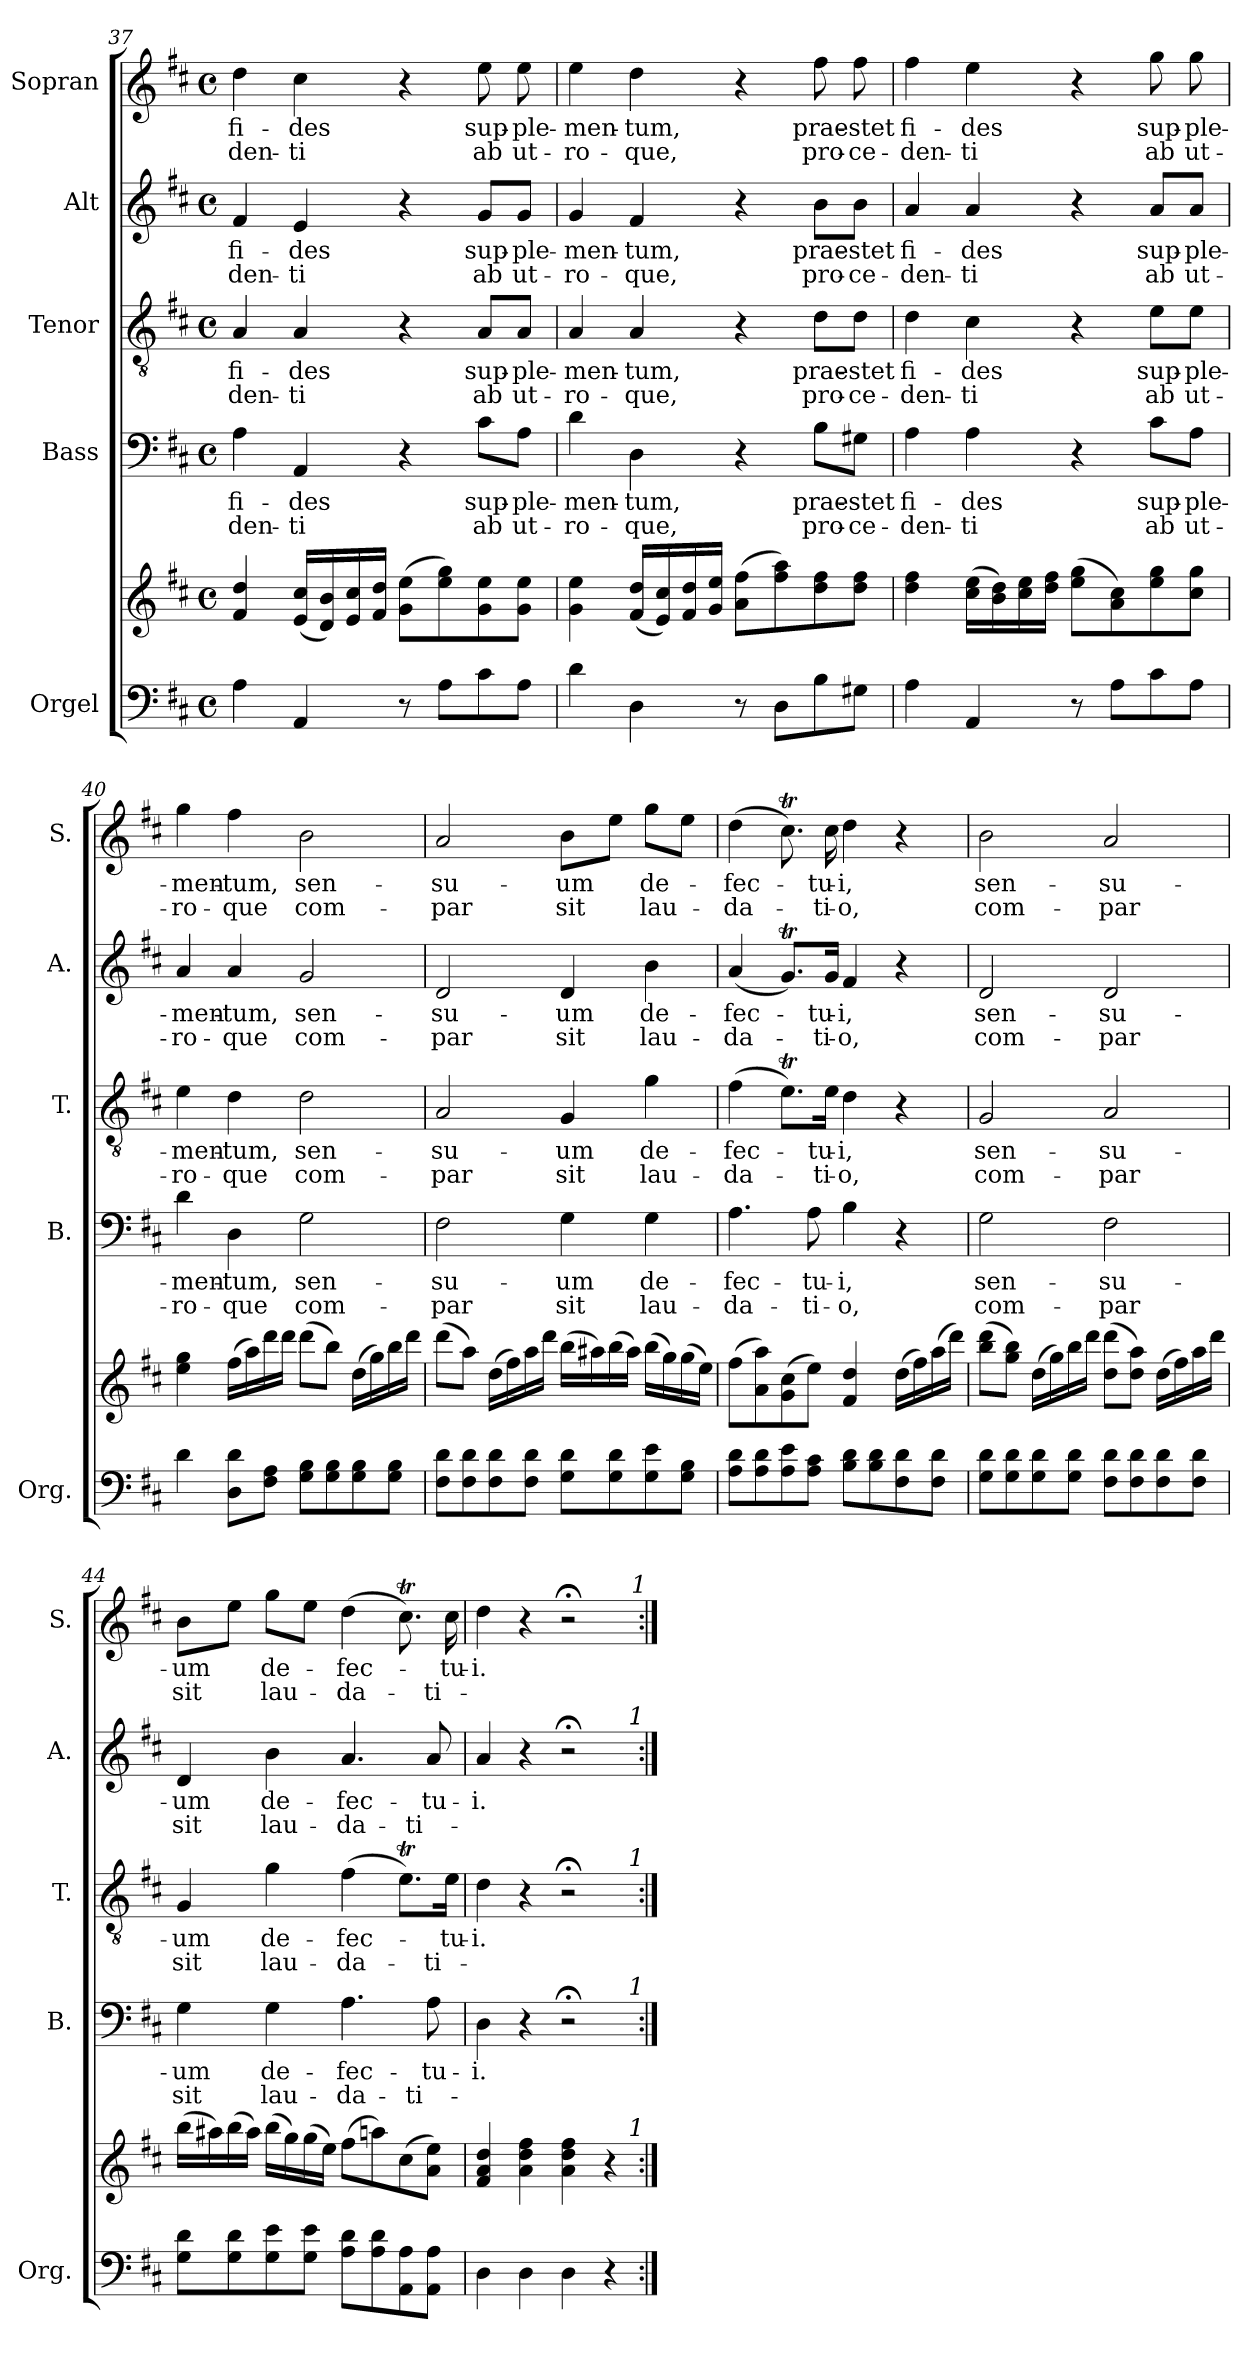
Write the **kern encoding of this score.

**kern	**kern	**kern	**text	**text	**kern	**text	**text	**kern	**text	**text	**kern	**text	**text
*part5	*part5	*part4	*part4	*part4	*part3	*part3	*part3	*part2	*part2	*part2	*part1	*part1	*part1
*staff6	*staff5	*staff4	*staff4	*staff4	*staff3	*staff3	*staff3	*staff2	*staff2	*staff2	*staff1	*staff1	*staff1
*I"Orgel	*	*I"Bass	*	*	*I"Tenor	*	*	*I"Alt	*	*	*I"Sopran	*	*
*I'Org.	*	*I'B.	*	*	*I'T.	*	*	*I'A.	*	*	*I'S.	*	*
!!LO:PB:g=z
*clefF4	*clefG2	*clefF4	*	*	*clefGv2	*	*	*clefG2	*	*	*clefG2	*	*
*k[f#c#]	*k[f#c#]	*k[f#c#]	*	*	*k[f#c#]	*	*	*k[f#c#]	*	*	*k[f#c#]	*	*
*D:	*D:	*D:	*	*	*D:	*	*	*D:	*	*	*D:	*	*
*M4/4	*M4/4	*M4/4	*	*	*M4/4	*	*	*M4/4	*	*	*M4/4	*	*
*met(c)	*met(c)	*met(c)	*	*	*met(c)	*	*	*met(c)	*	*	*met(c)	*	*
=37	=37	=37	=37	=37	=37	=37	=37	=37	=37	=37	=37	=37	=37
!	!	!	!LO:LY:b	!LO:LY:b	!	!LO:LY:b	!LO:LY:b	!	!LO:LY:b	!LO:LY:b	!	!LO:LY:b	!LO:LY:b
4A\	4f#/ 4dd/	4A\	fi-	-den-	4A/	fi-	-den-	4f#/	fi-	-den-	4dd\	fi-	-den-
!	!	!	!LO:LY:b	!LO:LY:b	!	!LO:LY:b	!LO:LY:b	!	!LO:LY:b	!LO:LY:b	!	!LO:LY:b	!LO:LY:b
4AA/	(<16e/ 16cc#/LL	4AA/	-des	-ti	4A/	-des	-ti	4e/	-des	-ti	4cc#\	-des	-ti
.	16d/ 16b/)	.	.	.	.	.	.	.	.	.	.	.	.
.	16e/ 16cc#/	.	.	.	.	.	.	.	.	.	.	.	.
.	16f#/ 16dd/JJ	.	.	.	.	.	.	.	.	.	.	.	.
8r	(>8g\ 8ee\L	4r	.	.	4r	.	.	4r	.	.	4r	.	.
8A\L	8ee\ 8gg\)	.	.	.	.	.	.	.	.	.	.	.	.
!	!	!	!LO:LY:b	!LO:LY:b	!	!LO:LY:b	!LO:LY:b	!	!LO:LY:b	!LO:LY:b	!	!LO:LY:b	!LO:LY:b
8c#\	8g\ 8ee\	8c#\L	sup-	ab	8A/L	sup-	ab	8g/L	sup-	ab	8ee\	sup-	ab
!	!	!	!LO:LY:b	!LO:LY:b	!	!LO:LY:b	!LO:LY:b	!	!LO:LY:b	!LO:LY:b	!	!LO:LY:b	!LO:LY:b
8A\J	8g\ 8ee\J	8A\J	-ple-	ut-	8A/J	-ple-	ut-	8g/J	-ple-	ut-	8ee\	-ple-	ut-
=38	=38	=38	=38	=38	=38	=38	=38	=38	=38	=38	=38	=38	=38
!	!	!	!LO:LY:b	!LO:LY:b	!	!LO:LY:b	!LO:LY:b	!	!LO:LY:b	!LO:LY:b	!	!LO:LY:b	!LO:LY:b
4d\	4g\ 4ee\	4d\	-men-	-ro-	4A/	-men-	-ro-	4g/	-men-	-ro-	4ee\	-men-	-ro-
!	!	!	!LO:LY:b	!LO:LY:b	!	!LO:LY:b	!LO:LY:b	!	!LO:LY:b	!LO:LY:b	!	!LO:LY:b	!LO:LY:b
4D\	(<16f#/ 16dd/LL	4D\	-tum,	-que,	4A/	-tum,	-que,	4f#/	-tum,	-que,	4dd\	-tum,	-que,
.	16e/ 16cc#/)	.	.	.	.	.	.	.	.	.	.	.	.
.	16f#/ 16dd/	.	.	.	.	.	.	.	.	.	.	.	.
.	16g/ 16ee/JJ	.	.	.	.	.	.	.	.	.	.	.	.
8r	(>8a\ 8ff#\L	4r	.	.	4r	.	.	4r	.	.	4r	.	.
8D\L	8ff#\ 8aa\)	.	.	.	.	.	.	.	.	.	.	.	.
!	!	!	!LO:LY:b	!LO:LY:b	!	!LO:LY:b	!LO:LY:b	!	!LO:LY:b	!LO:LY:b	!	!LO:LY:b	!LO:LY:b
8B\	8dd\ 8ff#\	8B\L	prae-	pro-	8d\L	prae-	pro-	8b\L	prae-	pro-	8ff#\	prae-	pro-
!	!	!	!LO:LY:b	!LO:LY:b	!	!LO:LY:b	!LO:LY:b	!	!LO:LY:b	!LO:LY:b	!	!LO:LY:b	!LO:LY:b
8G#X\J	8dd\ 8ff#\J	8G#X\J	-stet	-ce-	8d\J	-stet	-ce-	8b\J	-stet	-ce-	8ff#\	-stet	-ce-
=39	=39	=39	=39	=39	=39	=39	=39	=39	=39	=39	=39	=39	=39
!	!	!	!LO:LY:b	!LO:LY:b	!	!LO:LY:b	!LO:LY:b	!	!LO:LY:b	!LO:LY:b	!	!LO:LY:b	!LO:LY:b
4A\	4dd\ 4ff#\	4A\	fi-	-den-	4d\	fi-	-den-	4a/	fi-	-den-	4ff#\	fi-	-den-
!	!	!	!LO:LY:b	!LO:LY:b	!	!LO:LY:b	!LO:LY:b	!	!LO:LY:b	!LO:LY:b	!	!LO:LY:b	!LO:LY:b
4AA/	(>16cc#\ 16ee\LL	4A\	-des	-ti	4c#\	-des	-ti	4a/	-des	-ti	4ee\	-des	-ti
.	16b\ 16dd\)	.	.	.	.	.	.	.	.	.	.	.	.
.	16cc#\ 16ee\	.	.	.	.	.	.	.	.	.	.	.	.
.	16dd\ 16ff#\JJ	.	.	.	.	.	.	.	.	.	.	.	.
8r	(>8ee\ 8gg\L	4r	.	.	4r	.	.	4r	.	.	4r	.	.
8A\L	8a\ 8cc#\)	.	.	.	.	.	.	.	.	.	.	.	.
!	!	!	!LO:LY:b	!LO:LY:b	!	!LO:LY:b	!LO:LY:b	!	!LO:LY:b	!LO:LY:b	!	!LO:LY:b	!LO:LY:b
8c#\	8ee\ 8gg\	8c#\L	sup-	ab	8e\L	sup-	ab	8a/L	sup-	ab	8gg\	sup-	ab
!	!	!	!LO:LY:b	!LO:LY:b	!	!LO:LY:b	!LO:LY:b	!	!LO:LY:b	!LO:LY:b	!	!LO:LY:b	!LO:LY:b
8A\J	8cc#\ 8gg\J	8A\J	-ple-	ut-	8e\J	-ple-	ut-	8a/J	-ple-	ut-	8gg\	-ple-	ut-
=40	=40	=40	=40	=40	=40	=40	=40	=40	=40	=40	=40	=40	=40
!	!	!	!LO:LY:b	!LO:LY:b	!	!LO:LY:b	!LO:LY:b	!	!LO:LY:b	!LO:LY:b	!	!LO:LY:b	!LO:LY:b
4d\	4ee\ 4gg\	4d\	-men-	-ro-	4e\	-men-	-ro-	4a/	-men-	-ro-	4gg\	-men-	-ro-
!	!	!	!LO:LY:b	!LO:LY:b	!	!LO:LY:b	!LO:LY:b	!	!LO:LY:b	!LO:LY:b	!	!LO:LY:b	!LO:LY:b
8D\ 8d\L	(>16ff#\LL	4D\	-tum,	-que	4d\	-tum,	-que	4a/	-tum,	-que	4ff#\	-tum,	-que
.	16aa\)	.	.	.	.	.	.	.	.	.	.	.	.
8F#\ 8A\J	16ddd\	.	.	.	.	.	.	.	.	.	.	.	.
.	16ddd\JJ	.	.	.	.	.	.	.	.	.	.	.	.
!	!	!	!LO:LY:b	!LO:LY:b	!	!LO:LY:b	!LO:LY:b	!	!LO:LY:b	!LO:LY:b	!	!LO:LY:b	!LO:LY:b
8G\ 8B\L	(>8ddd\L	2G\	sen-	com-	2d\	sen-	com-	2g/	sen-	com-	2b\	sen-	com-
8G\ 8B\	8bb\J)	.	.	.	.	.	.	.	.	.	.	.	.
8G\ 8B\	(>16dd\LL	.	.	.	.	.	.	.	.	.	.	.	.
.	16gg\)	.	.	.	.	.	.	.	.	.	.	.	.
8G\ 8B\J	16bb\	.	.	.	.	.	.	.	.	.	.	.	.
.	16ddd\JJ	.	.	.	.	.	.	.	.	.	.	.	.
!!LO:LB:g=z
=41	=41	=41	=41	=41	=41	=41	=41	=41	=41	=41	=41	=41	=41
!	!	!	!LO:LY:b	!LO:LY:b	!	!LO:LY:b	!LO:LY:b	!	!LO:LY:b	!LO:LY:b	!	!LO:LY:b	!LO:LY:b
8F#\ 8d\L	(>8ddd\L	2F#\	-su-	-par	2A/	-su-	-par	2d/	-su-	-par	2a/	-su-	-par
8F#\ 8d\	8aa\J)	.	.	.	.	.	.	.	.	.	.	.	.
8F#\ 8d\	(>16dd\LL	.	.	.	.	.	.	.	.	.	.	.	.
.	16ff#\)	.	.	.	.	.	.	.	.	.	.	.	.
8F#\ 8d\J	16aa\	.	.	.	.	.	.	.	.	.	.	.	.
.	16ddd\JJ	.	.	.	.	.	.	.	.	.	.	.	.
!	!	!	!LO:LY:b	!LO:LY:b	!	!LO:LY:b	!LO:LY:b	!	!LO:LY:b	!LO:LY:b	!	!LO:LY:b	!LO:LY:b
8G\ 8d\L	(>16bb\LL	4G\	-um	sit	4G/	-um	sit	4d/	-um	sit	8b\L	-um	sit
.	16aa#X\)	.	.	.	.	.	.	.	.	.	.	.	.
8G\ 8d\	(>16bb\	.	.	.	.	.	.	.	.	.	8ee\J	.	.
.	16aa#\JJ)	.	.	.	.	.	.	.	.	.	.	.	.
!	!	!	!LO:LY:b	!LO:LY:b	!	!LO:LY:b	!LO:LY:b	!	!LO:LY:b	!LO:LY:b	!	!LO:LY:b	!LO:LY:b
8G\ 8e\	(>16bb\LL	4G\	de-	lau-	4g\	de-	lau-	4b\	de-	lau-	8gg\L	de-	lau-
.	16gg\)	.	.	.	.	.	.	.	.	.	.	.	.
8G\ 8B\J	(>16gg\	.	.	.	.	.	.	.	.	.	8ee\J	.	.
.	16ee\JJ)	.	.	.	.	.	.	.	.	.	.	.	.
=42	=42	=42	=42	=42	=42	=42	=42	=42	=42	=42	=42	=42	=42
!	!	!	!LO:LY:b	!LO:LY:b	!	!LO:LY:b	!LO:LY:b	!	!LO:LY:b	!LO:LY:b	!	!LO:LY:b	!LO:LY:b
8A\ 8d\L	(>8ff#\L	4.A\	-fec-	-da-	(>4f#\	-fec-	-da-	(<4a/	-fec-	-da-	(>4dd\	-fec-	-da-
8A\ 8d\	8a\ 8aa\)	.	.	.	.	.	.	.	.	.	.	.	.
8A\ 8e\	(>8g\ 8cc#\	.	.	.	8.eT\L)	.	.	8.gT/L)	.	.	8.cc#t\)	.	.
!	!	!	!LO:LY:b	!LO:LY:b	!	!	!	!	!	!	!	!	!
8A\ 8c#\J	8ee\J)	8A\	-tu-	-ti-	.	.	.	.	.	.	.	.	.
!	!	!	!	!	!	!LO:LY:b	!LO:LY:b	!	!LO:LY:b	!LO:LY:b	!	!LO:LY:b	!LO:LY:b
.	.	.	.	.	16e\Jk	-tu-	-ti-	16g/Jk	-tu-	-ti-	16cc#\	-tu-	-ti-
!	!	!	!LO:LY:b	!LO:LY:b	!	!LO:LY:b	!LO:LY:b	!	!LO:LY:b	!LO:LY:b	!	!LO:LY:b	!LO:LY:b
8B\ 8d\L	4f#/ 4dd/	4B\	-i,	-o,	4d\	-i,	-o,	4f#/	-i,	-o,	4dd\	-i,	-o,
8B\ 8d\	.	.	.	.	.	.	.	.	.	.	.	.	.
8F#\ 8d\	(>16dd\LL	4r	.	.	4r	.	.	4r	.	.	4r	.	.
.	16ff#\)	.	.	.	.	.	.	.	.	.	.	.	.
8F#\ 8d\J	(>16aa\	.	.	.	.	.	.	.	.	.	.	.	.
.	16ddd\JJ)	.	.	.	.	.	.	.	.	.	.	.	.
=43	=43	=43	=43	=43	=43	=43	=43	=43	=43	=43	=43	=43	=43
!	!	!	!LO:LY:b	!LO:LY:b	!	!LO:LY:b	!LO:LY:b	!	!LO:LY:b	!LO:LY:b	!	!LO:LY:b	!LO:LY:b
8G\ 8d\L	(>8bb\ 8ddd\L	2G\	sen-	com-	2G/	sen-	com-	2d/	sen-	com-	2b\	sen-	com-
8G\ 8d\	8gg\ 8bb\J)	.	.	.	.	.	.	.	.	.	.	.	.
8G\ 8d\	(>16dd\LL	.	.	.	.	.	.	.	.	.	.	.	.
.	16gg\)	.	.	.	.	.	.	.	.	.	.	.	.
8G\ 8d\J	16bb\	.	.	.	.	.	.	.	.	.	.	.	.
.	16ddd\JJ	.	.	.	.	.	.	.	.	.	.	.	.
!	!	!	!LO:LY:b	!LO:LY:b	!	!LO:LY:b	!LO:LY:b	!	!LO:LY:b	!LO:LY:b	!	!LO:LY:b	!LO:LY:b
8F#\ 8d\L	(>8dd\ 8ddd\L	2F#\	-su-	-par	2A/	-su-	-par	2d/	-su-	-par	2a/	-su-	-par
8F#\ 8d\	8dd\ 8aa\J)	.	.	.	.	.	.	.	.	.	.	.	.
8F#\ 8d\	(>16dd\LL	.	.	.	.	.	.	.	.	.	.	.	.
.	16ff#\)	.	.	.	.	.	.	.	.	.	.	.	.
8F#\ 8d\J	16aa\	.	.	.	.	.	.	.	.	.	.	.	.
.	16ddd\JJ	.	.	.	.	.	.	.	.	.	.	.	.
!!LO:PB:g=z
=44	=44	=44	=44	=44	=44	=44	=44	=44	=44	=44	=44	=44	=44
!	!	!	!LO:LY:b	!LO:LY:b	!	!LO:LY:b	!LO:LY:b	!	!LO:LY:b	!LO:LY:b	!	!LO:LY:b	!LO:LY:b
8G\ 8d\L	(>16bb\LL	4G\	-um	sit	4G/	-um	sit	4d/	-um	sit	8b\L	-um	sit
.	16aa#X\)	.	.	.	.	.	.	.	.	.	.	.	.
8G\ 8d\	(>16bb\	.	.	.	.	.	.	.	.	.	8ee\J	.	.
.	16aa#\JJ)	.	.	.	.	.	.	.	.	.	.	.	.
!	!	!	!LO:LY:b	!LO:LY:b	!	!LO:LY:b	!LO:LY:b	!	!LO:LY:b	!LO:LY:b	!	!LO:LY:b	!LO:LY:b
8G\ 8e\	(>16bb\LL	4G\	de-	lau-	4g\	de-	lau-	4b\	de-	lau-	8gg\L	de-	lau-
.	16gg\)	.	.	.	.	.	.	.	.	.	.	.	.
8G\ 8e\J	(>16gg\	.	.	.	.	.	.	.	.	.	8ee\J	.	.
.	16ee\JJ)	.	.	.	.	.	.	.	.	.	.	.	.
!	!	!	!LO:LY:b	!LO:LY:b	!	!LO:LY:b	!LO:LY:b	!	!LO:LY:b	!LO:LY:b	!	!LO:LY:b	!LO:LY:b
8A\ 8d\L	(>8ff#\L	4.A\	-fec-	-da-	(>4f#\	-fec-	-da-	4.a/	-fec-	-da-	(>4dd\	-fec-	-da-
8A\ 8d\	8aan\)	.	.	.	.	.	.	.	.	.	.	.	.
8AA\ 8A\	(>8cc#\	.	.	.	8.eT\L)	.	.	.	.	.	8.cc#t\)	.	.
!	!	!	!LO:LY:b	!LO:LY:b	!	!	!	!	!LO:LY:b	!LO:LY:b	!	!	!
8AA\ 8A\J	8a\ 8ee\J)	8A\	-tu-	-ti-	.	.	.	8a/	-tu-	-ti-	.	.	.
!	!	!	!	!	!	!LO:LY:b	!LO:LY:b	!	!	!	!	!LO:LY:b	!LO:LY:b
.	.	.	.	.	16e\Jk	-tu-	-ti-	.	.	.	16cc#\	-tu-	-ti-
=45	=45	=45	=45	=45	=45	=45	=45	=45	=45	=45	=45	=45	=45
!	!	!	!LO:LY:b	!	!	!LO:LY:b	!	!	!LO:LY:b	!	!	!LO:LY:b	!
4D\	4f#/ 4a/ 4dd/	4D\	-i.	.	4d\	-i.	.	4a/	-i.	.	4dd\	-i.	.
4D\	4a\ 4dd\ 4ff#\	4r	.	.	4r	.	.	4r	.	.	4r	.	.
4D\	4a\ 4dd\ 4ff#\	2r;<	.	.	2r;<	.	.	2r;<	.	.	2r;<	.	.
4r	4r	.	.	.	.	.	.	.	.	.	.	.	.
!	!	!	!	!	!	!	!	!	!	!	!LO:TX:a:i:t=1	!	!
!	!	!	!	!	!	!	!	!LO:TX:a:i:t=1	!	!	!	!	!
!	!	!	!	!	!LO:TX:a:i:t=1	!	!	!	!	!	!	!	!
!	!	!LO:TX:a:i:t=1	!	!	!	!	!	!	!	!	!	!	!
!	!LO:TX:a:i:t=1	!	!	!	!	!	!	!	!	!	!	!	!
=:|!	=:|!	=:|!	=:|!	=:|!	=:|!	=:|!	=:|!	=:|!	=:|!	=:|!	=:|!	=:|!	=:|!
*-	*-	*-	*-	*-	*-	*-	*-	*-	*-	*-	*-	*-	*-
